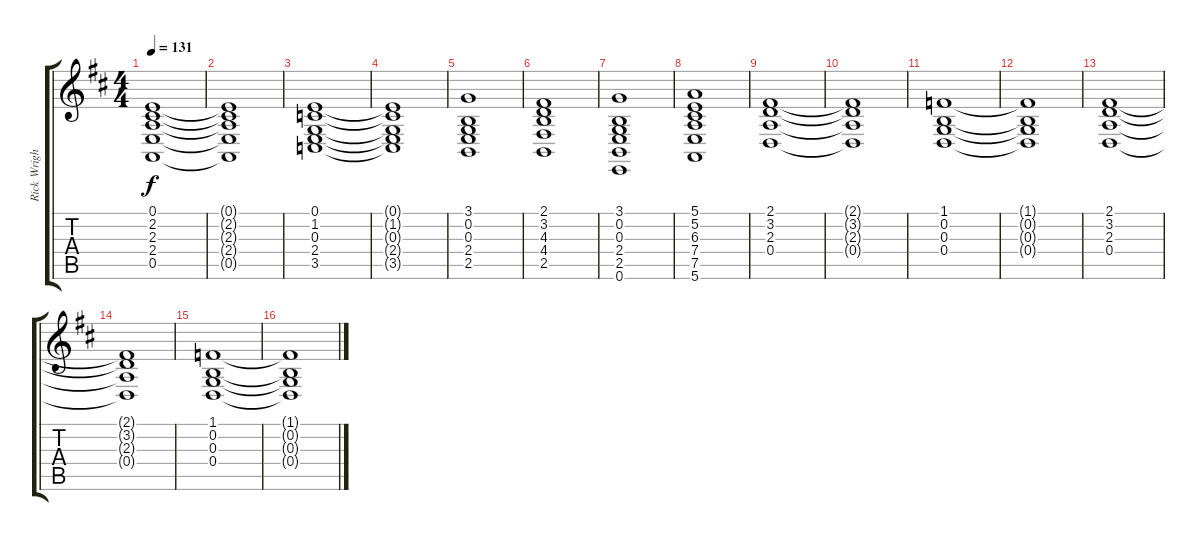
\track ("Rick Wright" "Rick Wrigh") {instrument drawbarorgan}
\staff {score tabs}
\tuning (E4 B3 G3 D3 A2 E2) {hide}
\ts (4 4)
\tempo 131
\clef g2
\ks d
(0.1 2.2 2.3 2.4 0.5).1{dy f} |
(0.1{t} 2.2{t} 2.3{t} 2.4{t} 0.5{t}).1 |
(0.1 1.2 0.3 2.4 3.5).1 |
(0.1{t} 1.2{t} 0.3{t} 2.4{t} 3.5{t}).1 |
(3.1 0.2 0.3 2.4 2.5).1 |
(2.1 3.2 4.3 4.4 2.5).1 |
(3.1 0.2 0.3 2.4 2.5 0.6).1 |
(5.1 5.2 6.3 7.4 7.5 5.6).1 |
(2.1 3.2 2.3 0.4).1 |
(2.1{t} 3.2{t} 2.3{t} 0.4{t}).1 |
(1.1 0.2 0.3 0.4).1 |
(1.1{t} 0.2{t} 0.3{t} 0.4{t}).1 |
(2.1 3.2 2.3 0.4).1 |
(2.1{t} 3.2{t} 2.3{t} 0.4{t}).1 |
(1.1 0.2 0.3 0.4).1 |
(1.1{t} 0.2{t} 0.3{t} 0.4{t}).1
